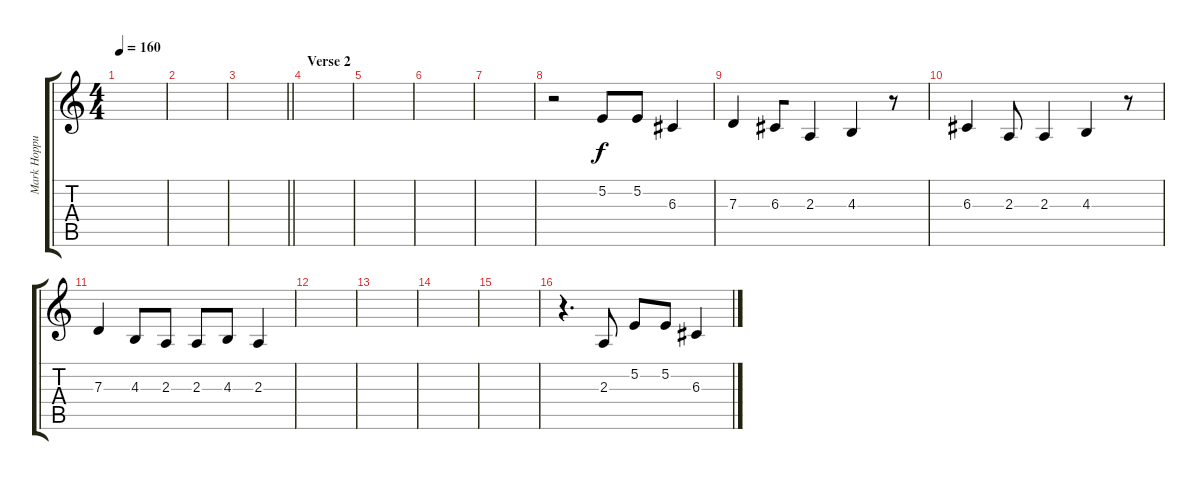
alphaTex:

\track ("Mark Hoppus - Bass" "Mark Hoppu") {instrument altosax}
\staff {score tabs}
\tuning (E4 B3 G3 D3 A2 E2) {hide}
\ts (4 4)
\tempo 160
\clef g2
\ks c
|
|
\barLineRight lightlight
|
\section ("" "Verse 2")
|
|
|
|
r.2{beam merge} 5.2.8 5.2.8 6.3.4 |
7.3.4 6.3.8{beam merge} 2.3.4 4.3.4{beam merge} r.8 |
6.3.4 2.3.8 2.3.4 4.3.4 r.8 |
7.3.4 4.3.8 2.3.8 2.3.8{beam merge} 4.3.8{beam merge} 2.3.4 |
|
|
|
|
r.4{d} 2.3.8 5.2.8 5.2.8{beam merge} 6.3.4
